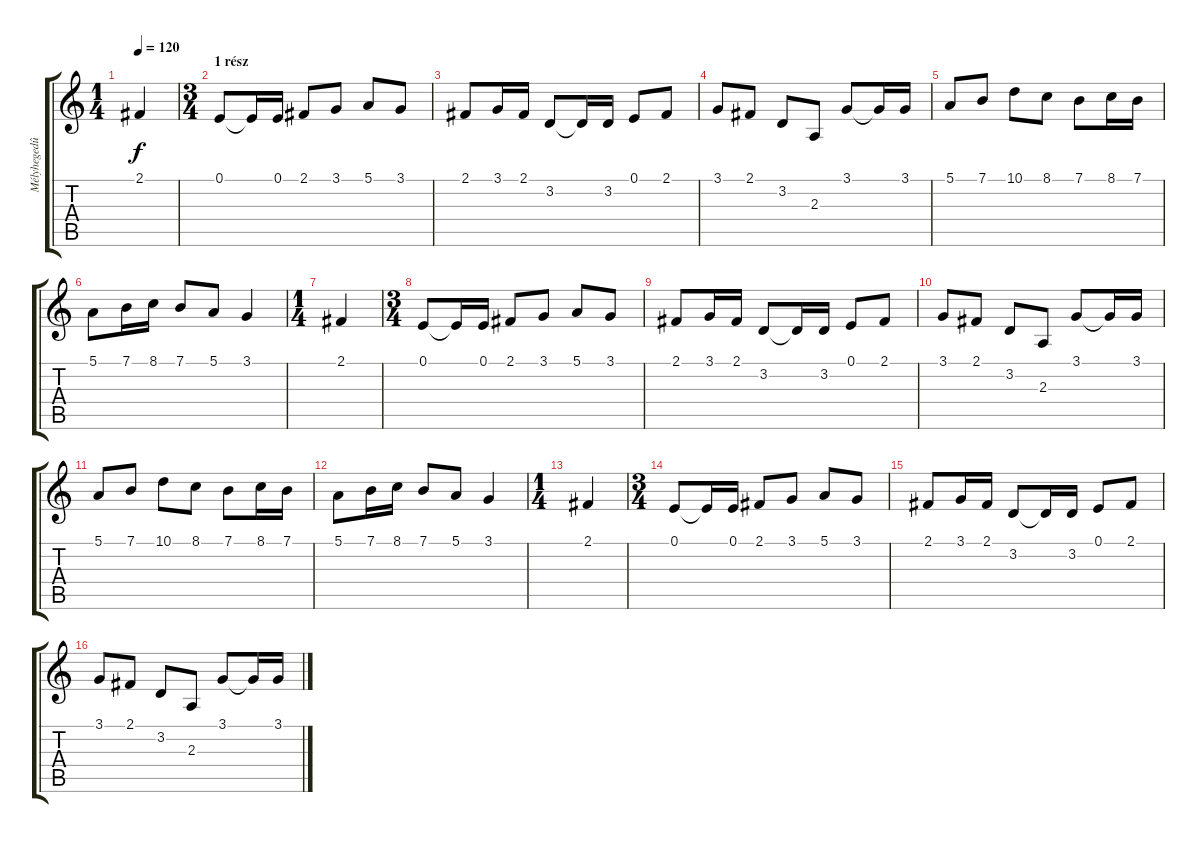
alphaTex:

\track ("Mélyhegedû" "Mélyhegedû") {instrument viola}
\staff {score tabs}
\tuning (E4 B3 G3 D3 A2 E2) {hide}
\ts (1 4)
\tempo 120
\clef g2
\ks c
2.1.4{dy f} |
\ts (3 4)
\section ("" "1 rész")
0.1.8 0.1{t}.16 0.1.16 2.1.8 3.1.8 5.1.8 3.1.8 |
2.1.8 3.1.16 2.1.16 3.2.8 3.2{t}.16 3.2.16 0.1.8 2.1.8 |
3.1.8 2.1.8 3.2.8 2.3.8 3.1.8 3.1{t}.16 3.1.16 |
5.1.8 7.1.8 10.1.8 8.1.8 7.1.8 8.1.16 7.1.16 |
5.1.8 7.1.16 8.1.16 7.1.8 5.1.8 3.1.4 |
\ts (1 4)
2.1.4 |
\ts (3 4)
0.1.8 0.1{t}.16 0.1.16 2.1.8 3.1.8 5.1.8 3.1.8 |
2.1.8 3.1.16 2.1.16 3.2.8 3.2{t}.16 3.2.16 0.1.8 2.1.8 |
3.1.8 2.1.8 3.2.8 2.3.8 3.1.8 3.1{t}.16 3.1.16 |
5.1.8 7.1.8 10.1.8 8.1.8 7.1.8 8.1.16 7.1.16 |
5.1.8 7.1.16 8.1.16 7.1.8 5.1.8 3.1.4 |
\ts (1 4)
2.1.4 |
\ts (3 4)
0.1.8 0.1{t}.16 0.1.16 2.1.8 3.1.8 5.1.8 3.1.8 |
2.1.8 3.1.16 2.1.16 3.2.8 3.2{t}.16 3.2.16 0.1.8 2.1.8 |
3.1.8 2.1.8 3.2.8 2.3.8 3.1.8 3.1{t}.16 3.1.16
